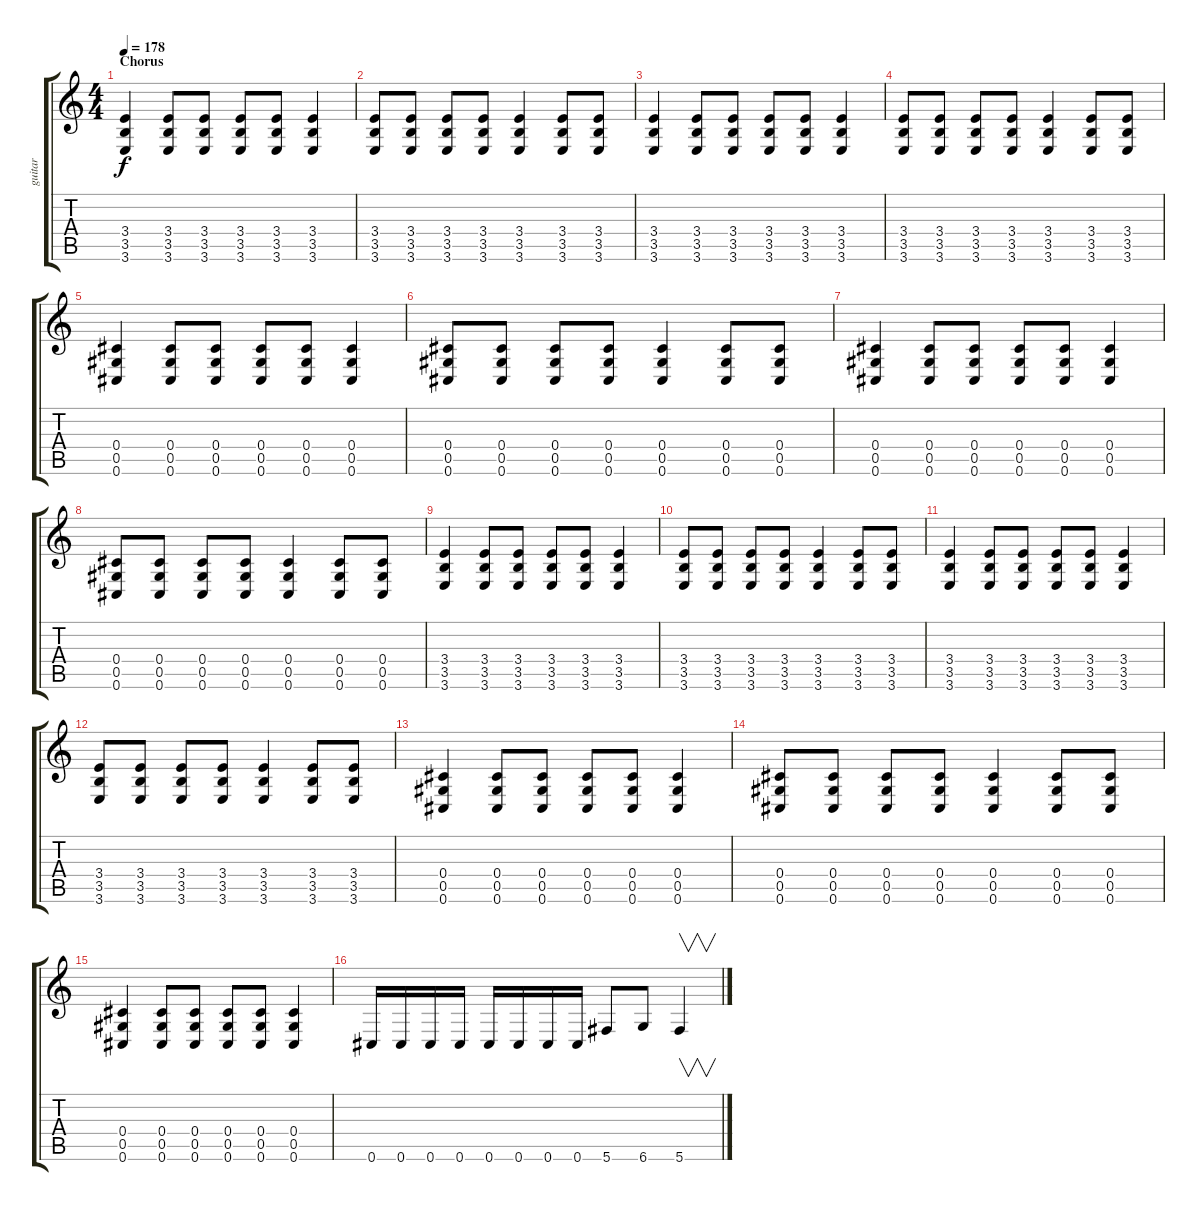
\track ("guitar" "guitar") {instrument distortionguitar}
\staff {score tabs}
\tuning (Eb4 Bb3 Gb3 Db3 Ab2 Db2) {hide}
\ts (4 4)
\section ("" "Chorus")
\tempo 178
\clef g2
\ks c
(3.4 3.5 3.6).4{dy f} (3.4 3.5 3.6).8 (3.4 3.5 3.6).8 (3.4 3.5 3.6).8 (3.4 3.5 3.6).8 (3.4 3.5 3.6).4 |
(3.4 3.5 3.6).8 (3.4 3.5 3.6).8 (3.4 3.5 3.6).8 (3.4 3.5 3.6).8 (3.4 3.5 3.6).4 (3.4 3.5 3.6).8 (3.4 3.5 3.6).8 |
(3.4 3.5 3.6).4 (3.4 3.5 3.6).8 (3.4 3.5 3.6).8 (3.4 3.5 3.6).8 (3.4 3.5 3.6).8 (3.4 3.5 3.6).4 |
(3.4 3.5 3.6).8 (3.4 3.5 3.6).8 (3.4 3.5 3.6).8 (3.4 3.5 3.6).8 (3.4 3.5 3.6).4 (3.4 3.5 3.6).8 (3.4 3.5 3.6).8 |
(0.4 0.5 0.6).4 (0.4 0.5 0.6).8 (0.4 0.5 0.6).8 (0.4 0.5 0.6).8 (0.4 0.5 0.6).8 (0.4 0.5 0.6).4 |
(0.4 0.5 0.6).8 (0.4 0.5 0.6).8 (0.4 0.5 0.6).8 (0.4 0.5 0.6).8 (0.4 0.5 0.6).4 (0.4 0.5 0.6).8 (0.4 0.5 0.6).8 |
(0.4 0.5 0.6).4 (0.4 0.5 0.6).8 (0.4 0.5 0.6).8 (0.4 0.5 0.6).8 (0.4 0.5 0.6).8 (0.4 0.5 0.6).4 |
(0.4 0.5 0.6).8 (0.4 0.5 0.6).8 (0.4 0.5 0.6).8 (0.4 0.5 0.6).8 (0.4 0.5 0.6).4 (0.4 0.5 0.6).8 (0.4 0.5 0.6).8 |
(3.4 3.5 3.6).4 (3.4 3.5 3.6).8 (3.4 3.5 3.6).8 (3.4 3.5 3.6).8 (3.4 3.5 3.6).8 (3.4 3.5 3.6).4 |
(3.4 3.5 3.6).8 (3.4 3.5 3.6).8 (3.4 3.5 3.6).8 (3.4 3.5 3.6).8 (3.4 3.5 3.6).4 (3.4 3.5 3.6).8 (3.4 3.5 3.6).8 |
(3.4 3.5 3.6).4 (3.4 3.5 3.6).8 (3.4 3.5 3.6).8 (3.4 3.5 3.6).8 (3.4 3.5 3.6).8 (3.4 3.5 3.6).4 |
(3.4 3.5 3.6).8 (3.4 3.5 3.6).8 (3.4 3.5 3.6).8 (3.4 3.5 3.6).8 (3.4 3.5 3.6).4 (3.4 3.5 3.6).8 (3.4 3.5 3.6).8 |
(0.4 0.5 0.6).4 (0.4 0.5 0.6).8 (0.4 0.5 0.6).8 (0.4 0.5 0.6).8 (0.4 0.5 0.6).8 (0.4 0.5 0.6).4 |
(0.4 0.5 0.6).8 (0.4 0.5 0.6).8 (0.4 0.5 0.6).8 (0.4 0.5 0.6).8 (0.4 0.5 0.6).4 (0.4 0.5 0.6).8 (0.4 0.5 0.6).8 |
(0.4 0.5 0.6).4 (0.4 0.5 0.6).8 (0.4 0.5 0.6).8 (0.4 0.5 0.6).8 (0.4 0.5 0.6).8 (0.4 0.5 0.6).4 |
0.6.16 0.6.16 0.6.16 0.6.16 0.6.16 0.6.16 0.6.16 0.6.16 5.6.8 6.6.8 5.6.4{v}
